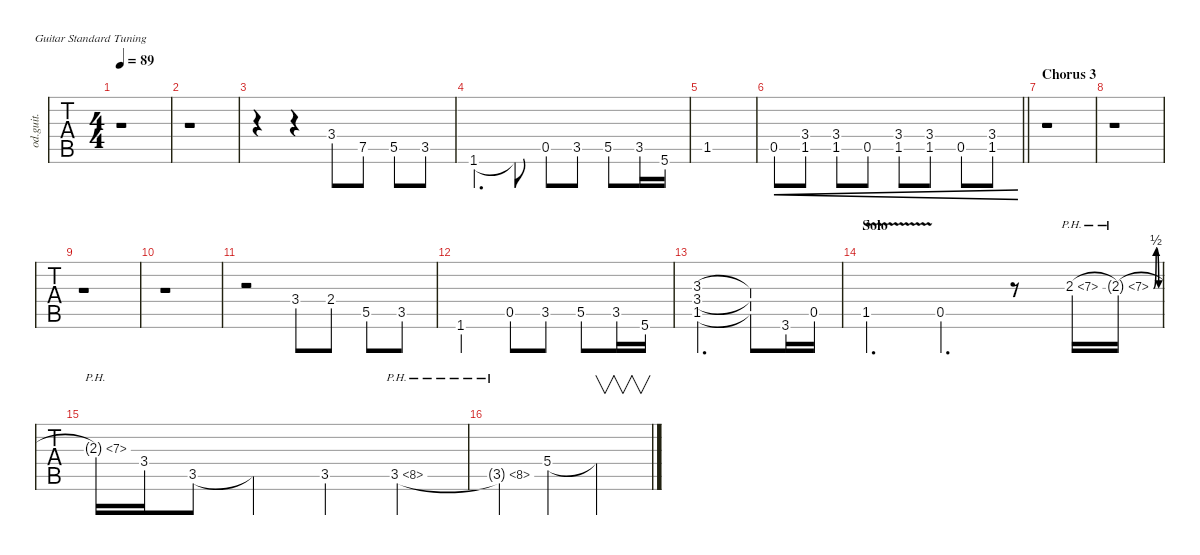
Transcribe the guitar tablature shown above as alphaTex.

\defaultSystemsLayout 4
\hideDynamics
\bracketExtendMode groupsimilarinstruments
\otherSystemsTrackNameOrientation horizontal
\track ("EG 3" "od.guit.") {instrument overdrivenguitar}
\staff {tabs}
\tuning (E4 B3 G3 D3 A2 E2)
\ts (4 4)
\tempo 89
\clef g2
\ks c
r.1{dy mf} |
r.1 |
r.4 r.4 3.4.8 7.5.8 5.5.8 3.5.8 |
1.6.4{d} 1.6{t}.8 0.5.8 3.5.8 5.5.8 3.5.16 5.6.16 |
1.5{acc #}.1 |
\barLineRight lightlight
0.5.8{cre dy f beam Up} (1.5{acc b} 3.4).8{cre beam Up} (1.5{acc b} 3.4).8{cre beam Up} 0.5.8{cre beam Up} (1.5{acc b} 3.4).8{cre beam Up} (1.5{acc b} 3.4).8{cre beam Up} 0.5.8{cre beam Up} (1.5{acc b} 3.4).8{cre beam Up} |
\section ("" "Chorus 3")
r.1 |
r.1 |
r.1 |
r.1 |
r.2 3.4.8{dy mf} 2.4.8 5.5.8 3.5.8 |
1.6.2 0.5.8 3.5.8 5.5.8 3.5.16 5.6.16 |
(1.5{acc #} 3.4 3.3{acc #}).2{d} (1.5{t acc #} 3.4{t} 3.3{t acc #}).8 3.6.16 0.5.16 |
\section ("" "Solo")
1.5{v acc b}.4{d} 0.5.4{d} r.8 2.3{ph 5}.16{dy ff} 2.3{be (bendrelease 0 0 12 2 20.4 2 30 0) ph 5 t}.16 |
2.3{be (hold 0 0 60 0) ph 5 t}.16 3.4.16 3.5.8 3.5{t}.4 3.5.4 3.5{ph 5}.4 |
3.5{ph 5 t}.4 5.4.4 5.4{t}.2{v}
